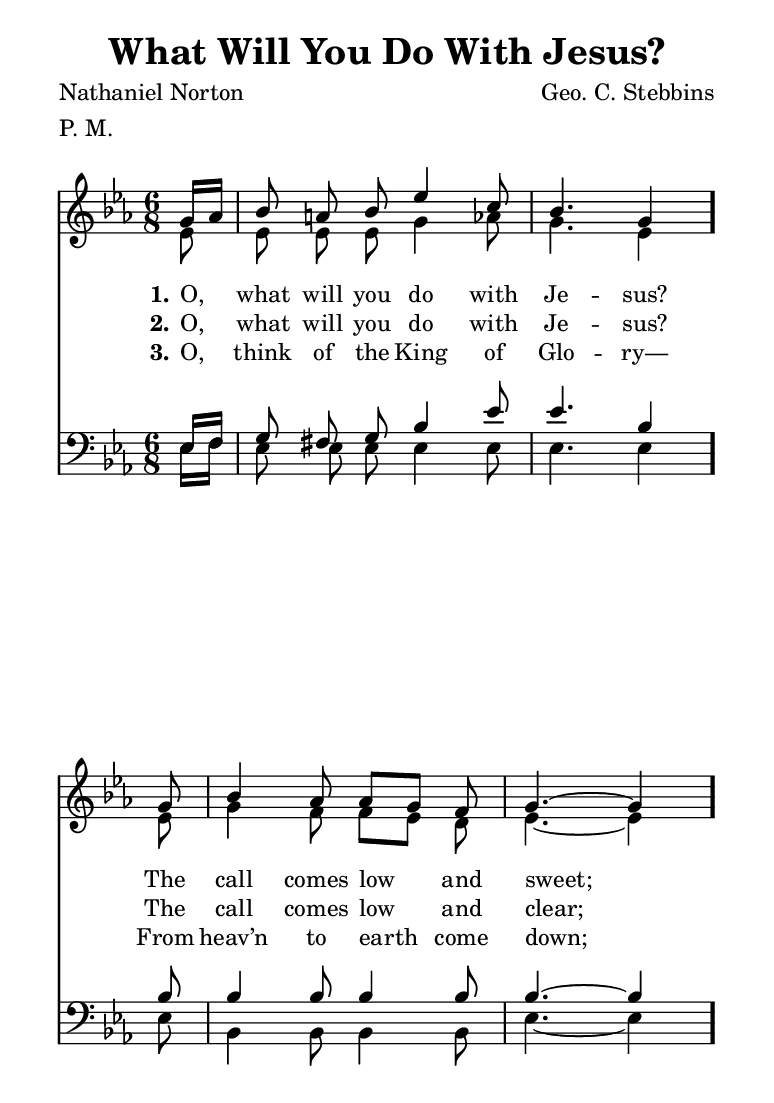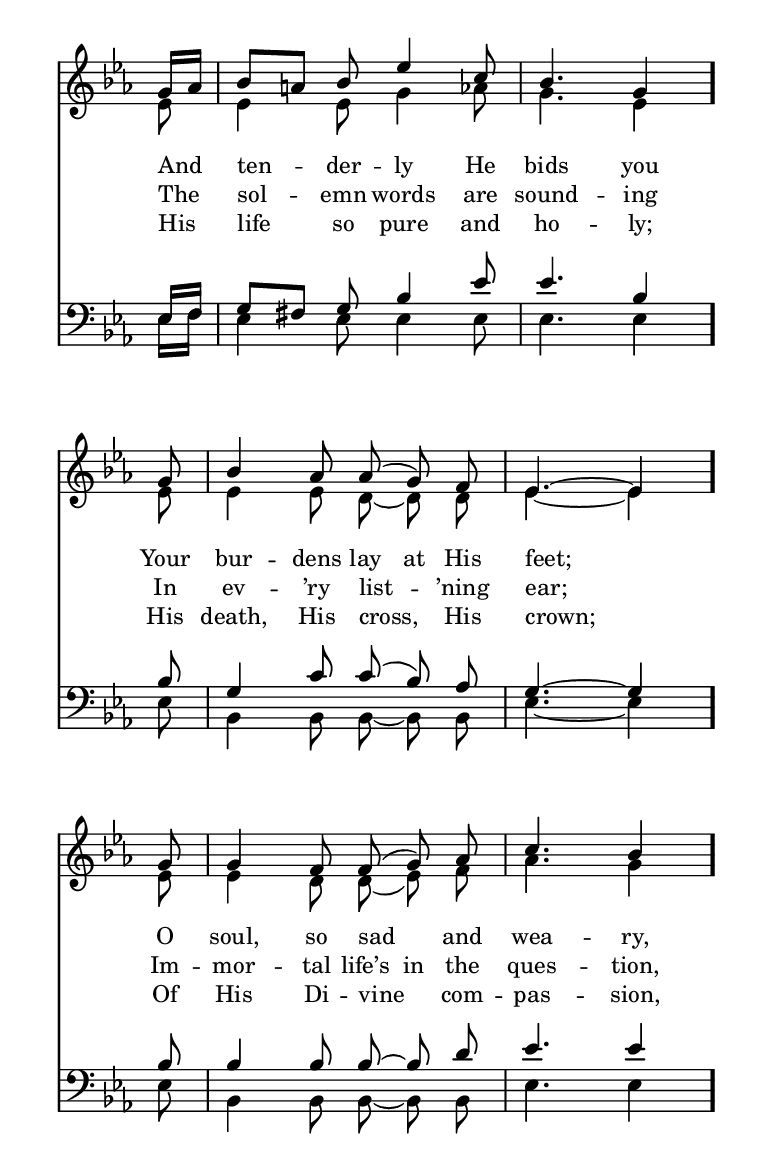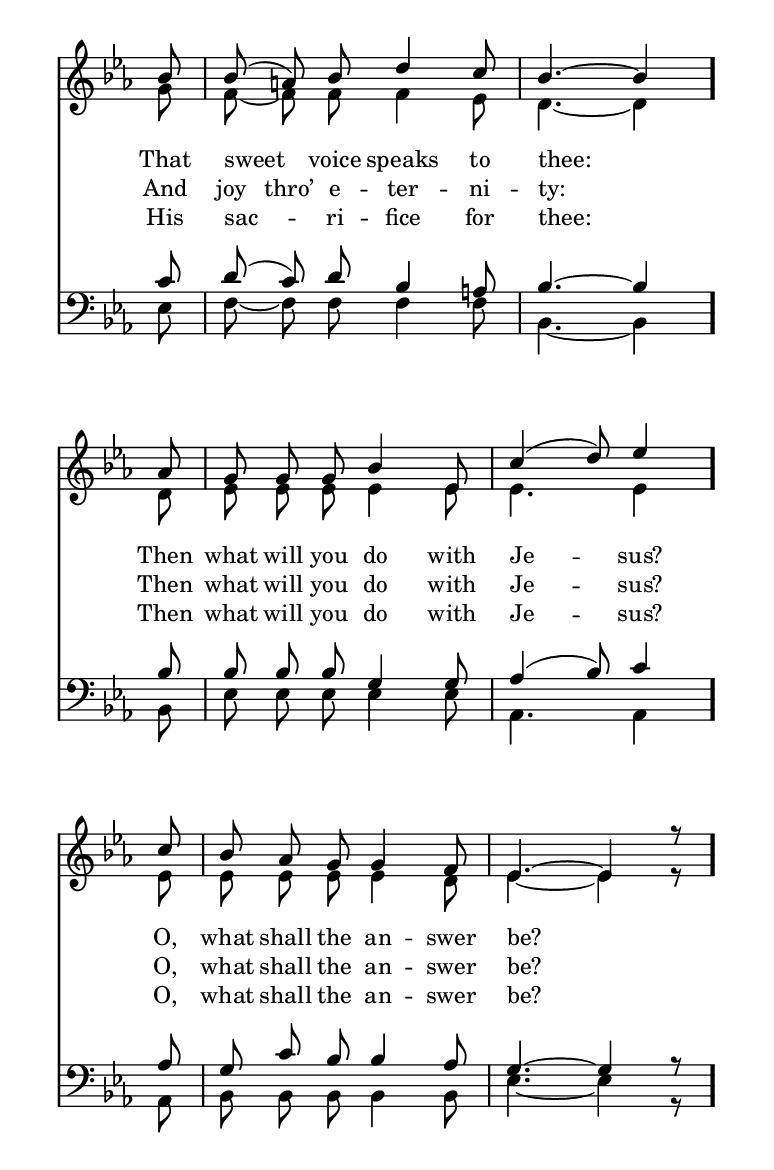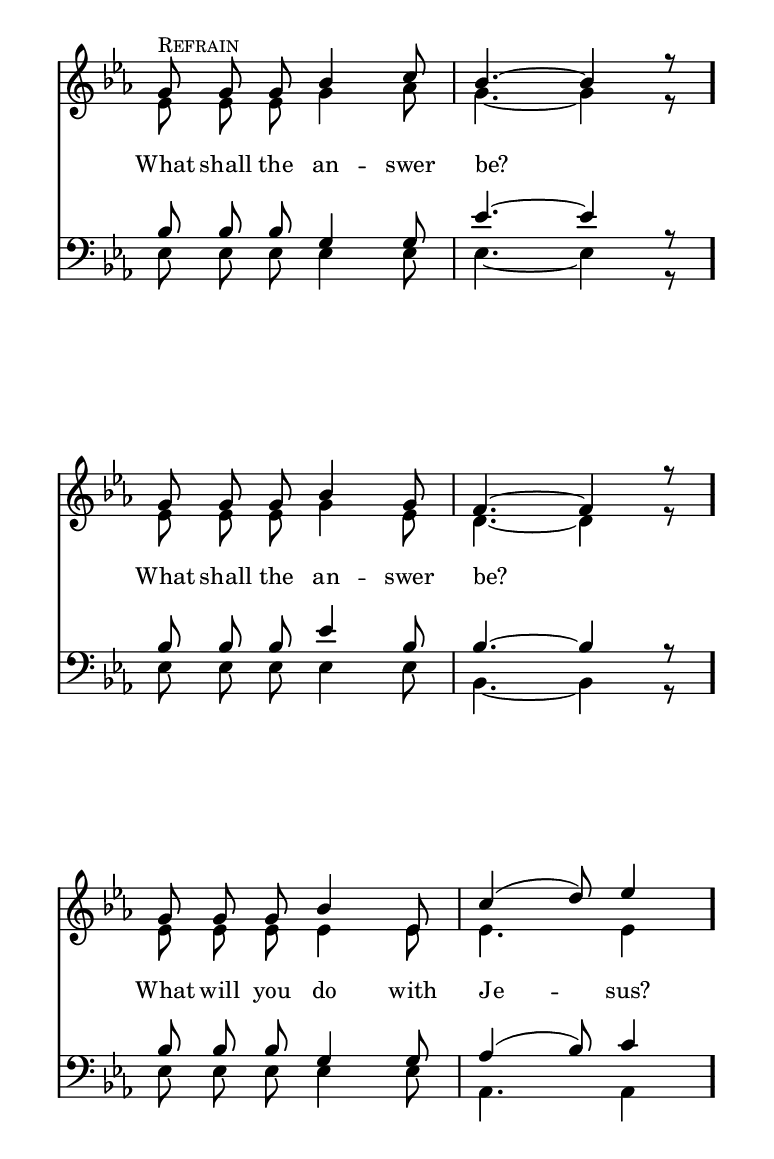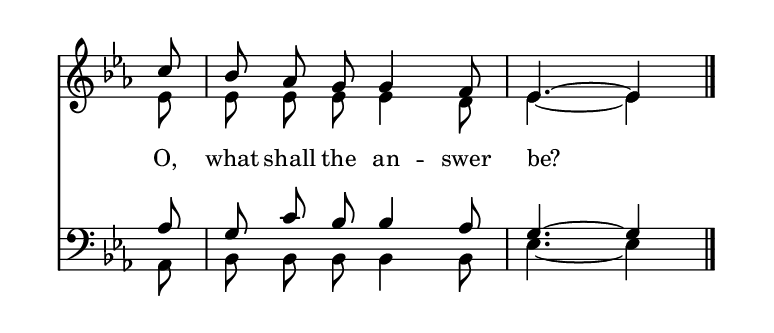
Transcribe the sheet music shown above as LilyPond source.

\include "common/global.ily"
\paper {
  \include "common/paper.ily"
  %ragged-bottom = ##t
  ragged-last-bottom = ##t
  systems-per-page = #(cond (is-eogsized 4) (#t #f))
  system-count = #(cond (is-eogsized 6) (#t #f))
  page-count = #(cond (is-eogsized 2) (#t #f))
}

\header{
  hymnnumber = "134"
  title = "What Will You Do With Jesus?"
  tunename = ""
  meter = "P. M."
  poet = "Nathaniel Norton"
  composer = "Geo. C. Stebbins"
  %copyright = ""
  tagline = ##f
}

% for fermata in MIDI
ta = { \tempo 4=80 }
tb = { \tempo 4=40 }

global = {
  \include "common/overrides.ily"
  \override Staff.TimeSignature.style = #'()
  \time 6/8
  \override Score.MetronomeMark.transparent = ##t % hide all fermata changes too
  \ta
  \key ees \major
  \partial 8
  \autoBeamOff
}

notesSoprano = {
\global
\relative c'' {

  g16[ aes] | bes8 a bes ees4 c8 | bes4. g4
  g8 | bes4 aes8 aes[ g] f | g4. ~ g4
  g16[ aes] | bes8[ a] bes ees4 c8 | bes4. g4
  g8 | bes4 aes8 aes( g) f | ees4. ~ ees4
  g8 | g4 f8 f( g) aes | c4. bes4
  bes8 | bes( a) bes d4 c8 | bes4. ~ bes4
  aes8 | g g g bes4 ees,8 | c'4( d8) \tb ees4 \ta
  c8 | bes aes g g4 f8 | ees4. ~ ees4 r8 |

  << s^\markup { \small \caps "Refrain" }
  { g8 g g bes4 c8 | bes4. ~ bes4 r8 } >>
  g8 g g bes4 g8 | f4. ~ f4 r8 |
  g g g bes4 ees,8 | c'4( d8) \tb ees4 \ta
  c8 | bes aes g g4 f8 | ees4. ~ ees4

  \bar "|."

}
}

notesAlto = {
\global
\relative e' {

  ees8 | ees ees ees g4 aes8 | g4. ees4
  ees8 | g4 f8 f[ ees] d | ees4. ~ ees4
  ees8 | ees4 ees8 g4 aes8 | g4. ees4
  ees8 | ees4 ees8 d ~ d d | ees4. ~ ees4
  ees8 | ees4 d8 d( ees) f | aes4. g4
  g8 | f ~ f f f4 ees8 | d4. ~ d4
  d8 | ees ees ees ees4 ees8 | ees4. ees4
  ees8 | ees ees ees ees4 d8 | ees4. ~ ees4 r8 |

  ees8 ees ees g4 aes8 | g4. ~ g4 r8 |
  ees8 ees ees g4 ees8 | d4. ~ d4 r8 |
  ees ees ees ees4 ees8 | ees4. ees4
  ees8 | ees ees ees ees4 d8 | ees4. ~ ees4

}
}

notesTenor = {
\global
\relative a {

  ees16[ f] | g8 fis g bes4 ees8 | ees4. bes4
  bes8 | bes4 bes8 bes4 bes8 | bes4. ~ bes4
  ees,16[ f] | g8[ fis] g bes4 ees8 | ees4. bes4
  bes8 | g4 c8 c( bes) aes | g4. ~ g4
  bes8 | bes4 bes8 bes ~ bes d | ees4. ees4
  c8 | d( c) d bes4 a8 | bes4. ~ bes4
  bes8 | bes bes bes g4 g8 | aes4( bes8) c4
  aes8 | g c bes bes4 aes8 | g4. ~ g4 r8 |

  bes8 bes bes g4 g8 | ees'4. ~ ees4 r8 |
  bes8 bes bes ees4 bes8 | bes4. ~ bes4 r8 |
  bes bes bes g4 g8 | aes4( bes8) c4
  aes8 | g c bes bes4 aes8 | g4. ~ g4

}
}

notesBass = {
\global
\relative f {

  ees16[ f] | ees8 ees ees ees4 ees8 | ees4. ees4
  ees8 | bes4 bes8 bes4 bes8 | ees4. ~ ees4
  ees16[ f] | ees4 ees8 ees4 ees8 | ees4. ees4
  ees8 | bes4 bes8 bes ~ bes bes | ees4. ~ ees4
  ees8 | bes4 bes8 bes ~ bes bes | ees4. ees4
  ees8 | f ~ f f f4 f8 | bes,4. ~ bes4
  bes8 | ees ees ees ees4 ees8 | aes,4. aes4
  aes8 | bes bes bes bes4 bes8 | ees4. ~ ees4 r8 |

  ees8 ees ees ees4 ees8 | ees4. ~ ees4 r8 |
  ees8 ees ees ees4 ees8 | bes4. ~ bes4 r8 |
  ees ees ees ees4 ees8 | aes,4. aes4
  aes8 | bes bes bes bes4 bes8 | ees4. ~ ees4

}
}

Refrain = \lyricmode {

What shall the an -- swer be? \bar "."
What shall the an -- swer be? \bar "." \break
What will you do with Je -- sus? \bar "."
O, what shall the an -- swer be? \bar "." \break

}

wordsA = \lyricmode {
\set stanza = "1."

O, what will you do with Je -- sus? \bar "."
The call comes low and sweet; \bar "." \break
And ten -- der -- ly He bids you \bar "."
Your bur -- dens { \mon } lay at { \moff } His feet; \bar "." \break
O soul, so sad and wea -- ry, \bar "."
That sweet voice speaks to thee: \bar "." \break
Then what will you do with Je -- sus? \bar "."
O, what shall the an -- swer be? \bar "." \break

}

wordsB = \lyricmode {
\set stanza = "2."

O, what will you do with Je -- sus?
The call comes low and clear;
The sol -- emn words are sound -- ing
In ev -- ’ry list -- ’ning ear;
Im -- mor -- tal { \mon } life’s in { \moff } the ques -- tion,
And { \mon } joy thro’ { \moff } e -- ter -- ni -- ty:
Then what will you do with Je -- sus?
O, what shall the an -- swer be?

\Refrain

}

wordsC = \lyricmode {
\set stanza = "3."

O, think of the King of Glo -- ry—
From heav’n to earth come down;
His life so pure and ho -- ly;
His death, His cross, His crown;
Of His Di -- vine com -- pas -- sion,
His sac -- ri -- fice for thee:
Then what will you do with Je -- sus?
O, what shall the an -- swer be?

}

\score {
  \context ChoirStaff <<
    \context Staff = upper <<
      \set ChoirStaff.systemStartDelimiter = #'SystemStartBar
      \context Voice  = sopranos { \voiceOne << \notesSoprano >> }
      \context Voice  = altos { \voiceTwo << \notesAlto >> }
      \context Lyrics = one   \lyricsto sopranos \wordsA
      \context Lyrics = two   \lyricsto sopranos \wordsB
      \context Lyrics = three \lyricsto sopranos \wordsC
    >>
    \context Staff = men <<
      \clef bass
      \context Voice  = tenors { \voiceOne << \notesTenor >> }
      \context Voice  = basses { \voiceTwo << \notesBass >> }
    >>
  >>
  \layout {
    \include "common/layout.ily"
  }
  \midi{
    \include "common/midi.ily"
  }
}

\version "2.18.0"  % necessary for upgrading to future LilyPond versions.

% vi:set et ts=2 sw=2 ai nocindent syntax=lilypond:
